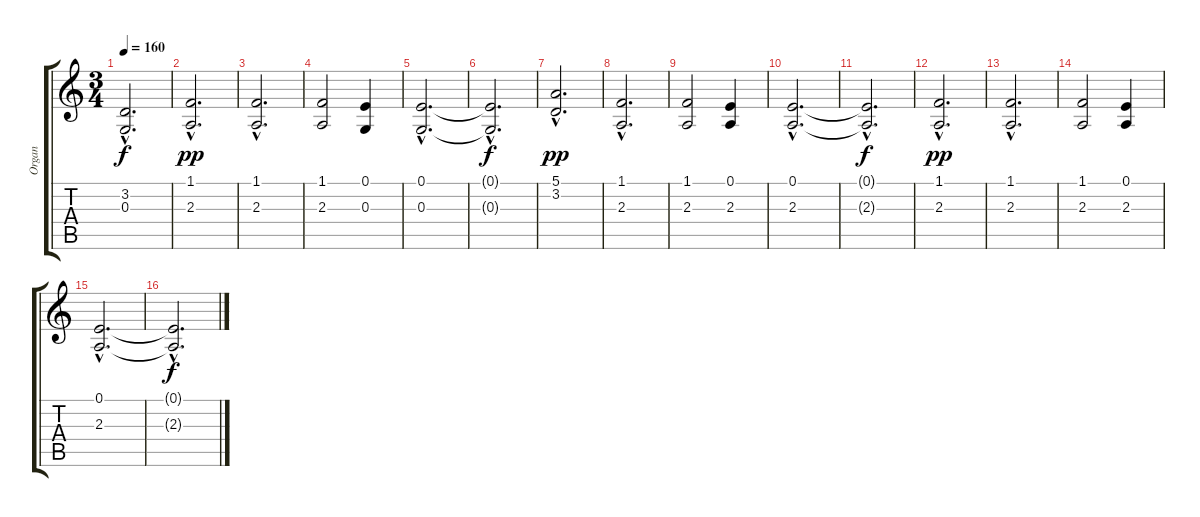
\track ("Organ" "Organ") {instrument drawbarorgan}
\staff {score tabs}
\tuning (E4 B3 G3 D3 A2 E2) {hide}
\ts (3 4)
\tempo 160
\clef g2
\ks c
(3.2{hac t} 0.3{hac t}).2{d dy f} |
(1.1{hac} 2.3{hac}).2{d dy pp instrument drawbarorgan} |
(1.1{hac} 2.3{hac}).2{d} |
(1.1 2.3).2 (0.1 0.3).4 |
(0.1{hac} 0.3{hac}).2{d} |
(0.1{hac t} 0.3{hac t}).2{d dy f} |
(5.1{hac} 3.2{hac}).2{d dy pp instrument drawbarorgan} |
(1.1{hac} 2.3{hac}).2{d} |
(1.1 2.3).2 (0.1 2.3).4 |
(0.1{hac} 2.3{hac}).2{d} |
(0.1{hac t} 2.3{hac t}).2{d dy f} |
(1.1{hac} 2.3{hac}).2{d dy pp instrument drawbarorgan} |
(1.1{hac} 2.3{hac}).2{d} |
(1.1 2.3).2 (0.1 2.3).4 |
(0.1{hac} 2.3{hac}).2{d} |
(0.1{hac t} 2.3{hac t}).2{d dy f}
